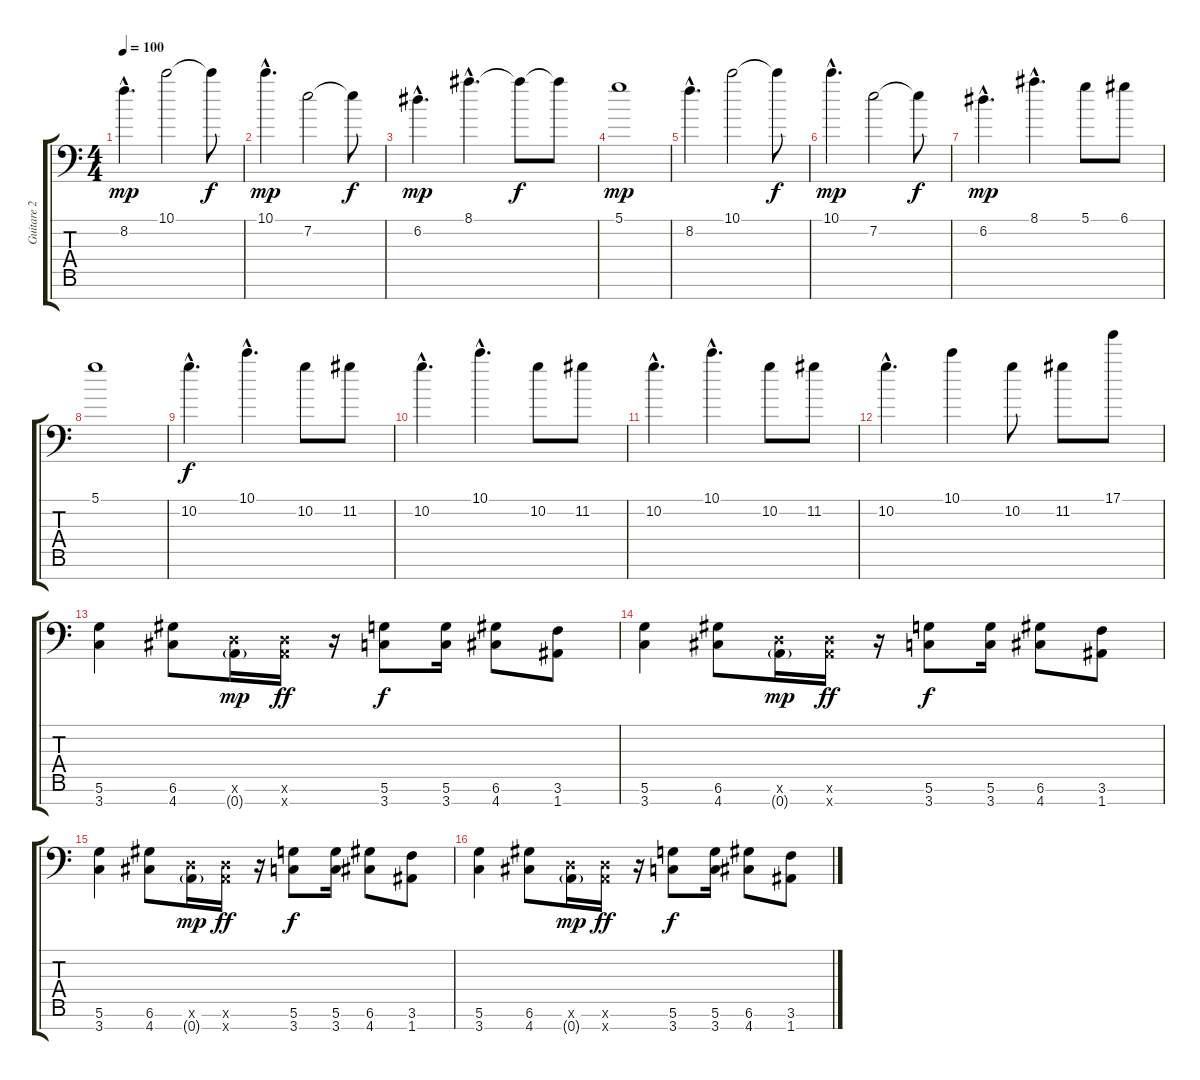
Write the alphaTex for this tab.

\track ("Guitare 2" "Guitare 2") {instrument overdrivenguitar}
\staff {score tabs}
\tuning (D4 A3 F3 C3 G2 D2 A1) {hide}
\ts (4 4)
\tempo 100
\clef f4
\ks c
8.2{hac}.4{d dy mp} 10.1.2 10.1{t}.8{dy f} |
10.1{hac}.4{d dy mp} 7.2.2 7.2{t}.8{dy f} |
6.2{hac}.4{d dy mp} 8.1{hac}.4{d} 8.1{t}.8{dy f} 8.1{t}.8 |
5.1.1{dy mp} |
8.2{hac}.4{d} 10.1.2 10.1{t}.8{dy f} |
10.1{hac}.4{d dy mp} 7.2.2 7.2{t}.8{dy f} |
6.2{hac}.4{d dy mp} 8.1{hac}.4{d} 5.1.8 6.1.8 |
5.1.1 |
10.2{hac}.4{d dy f} 10.1{hac}.4{d} 10.2.8 11.2.8 |
10.2{hac}.4{d} 10.1{hac}.4{d} 10.2.8 11.2.8 |
10.2{hac}.4{d} 10.1{hac}.4{d} 10.2.8 11.2.8 |
10.2{hac}.4{d} 10.1.4 10.2.8 11.2.8 17.1.8 |
(5.6 3.7).4 (6.6 4.7).8 (0.6{x} 0.7{g}).16{dy mp} (0.6{x} 0.7{x}).16{dy ff} r.16 (5.6 3.7).8{dy f} (5.6 3.7).16 (6.6 4.7).8 (3.6 1.7).8 |
(5.6 3.7).4 (6.6 4.7).8 (0.6{x} 0.7{g}).16{dy mp} (0.6{x} 0.7{x}).16{dy ff} r.16 (5.6 3.7).8{dy f} (5.6 3.7).16 (6.6 4.7).8 (3.6 1.7).8 |
(5.6 3.7).4 (6.6 4.7).8 (0.6{x} 0.7{g}).16{dy mp} (0.6{x} 0.7{x}).16{dy ff} r.16 (5.6 3.7).8{dy f} (5.6 3.7).16 (6.6 4.7).8 (3.6 1.7).8 |
(5.6 3.7).4 (6.6 4.7).8 (0.6{x} 0.7{g}).16{dy mp} (0.6{x} 0.7{x}).16{dy ff} r.16 (5.6 3.7).8{dy f} (5.6 3.7).16 (6.6 4.7).8 (3.6 1.7).8
